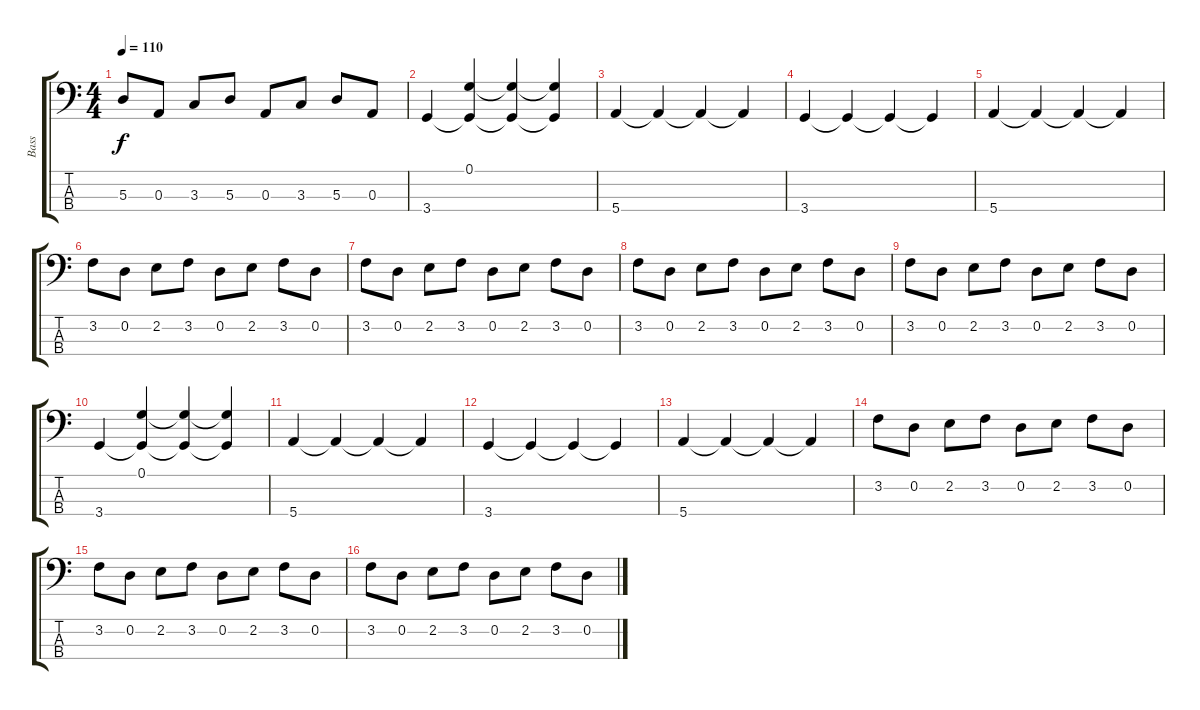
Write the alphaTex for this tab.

\track ("Bass" "Bass") {instrument electricbassfinger}
\staff {score tabs}
\tuning (G2 D2 A1 E1) {hide}
\ts (4 4)
\tempo 110
\clef f4
\ks c
5.3.8{dy f} 0.3.8 3.3.8 5.3.8 0.3.8 3.3.8 5.3.8 0.3.8 |
3.4.4 (0.1 3.4{t}).4 (0.1{t} 3.4{t}).4 (0.1{t} 3.4{t}).4 |
5.4.4 5.4{t}.4 5.4{t}.4 5.4{t}.4 |
3.4.4 3.4{t}.4 3.4{t}.4 3.4{t}.4 |
5.4.4 5.4{t}.4 5.4{t}.4 5.4{t}.4 |
3.2.8 0.2.8 2.2.8 3.2.8 0.2.8 2.2.8 3.2.8 0.2.8 |
3.2.8 0.2.8 2.2.8 3.2.8 0.2.8 2.2.8 3.2.8 0.2.8 |
3.2.8 0.2.8 2.2.8 3.2.8 0.2.8 2.2.8 3.2.8 0.2.8 |
3.2.8 0.2.8 2.2.8 3.2.8 0.2.8 2.2.8 3.2.8 0.2.8 |
3.4.4 (0.1 3.4{t}).4 (0.1{t} 3.4{t}).4 (0.1{t} 3.4{t}).4 |
5.4.4 5.4{t}.4 5.4{t}.4 5.4{t}.4 |
3.4.4 3.4{t}.4 3.4{t}.4 3.4{t}.4 |
5.4.4 5.4{t}.4 5.4{t}.4 5.4{t}.4 |
3.2.8 0.2.8 2.2.8 3.2.8 0.2.8 2.2.8 3.2.8 0.2.8 |
3.2.8 0.2.8 2.2.8 3.2.8 0.2.8 2.2.8 3.2.8 0.2.8 |
3.2.8 0.2.8 2.2.8 3.2.8 0.2.8 2.2.8 3.2.8 0.2.8
